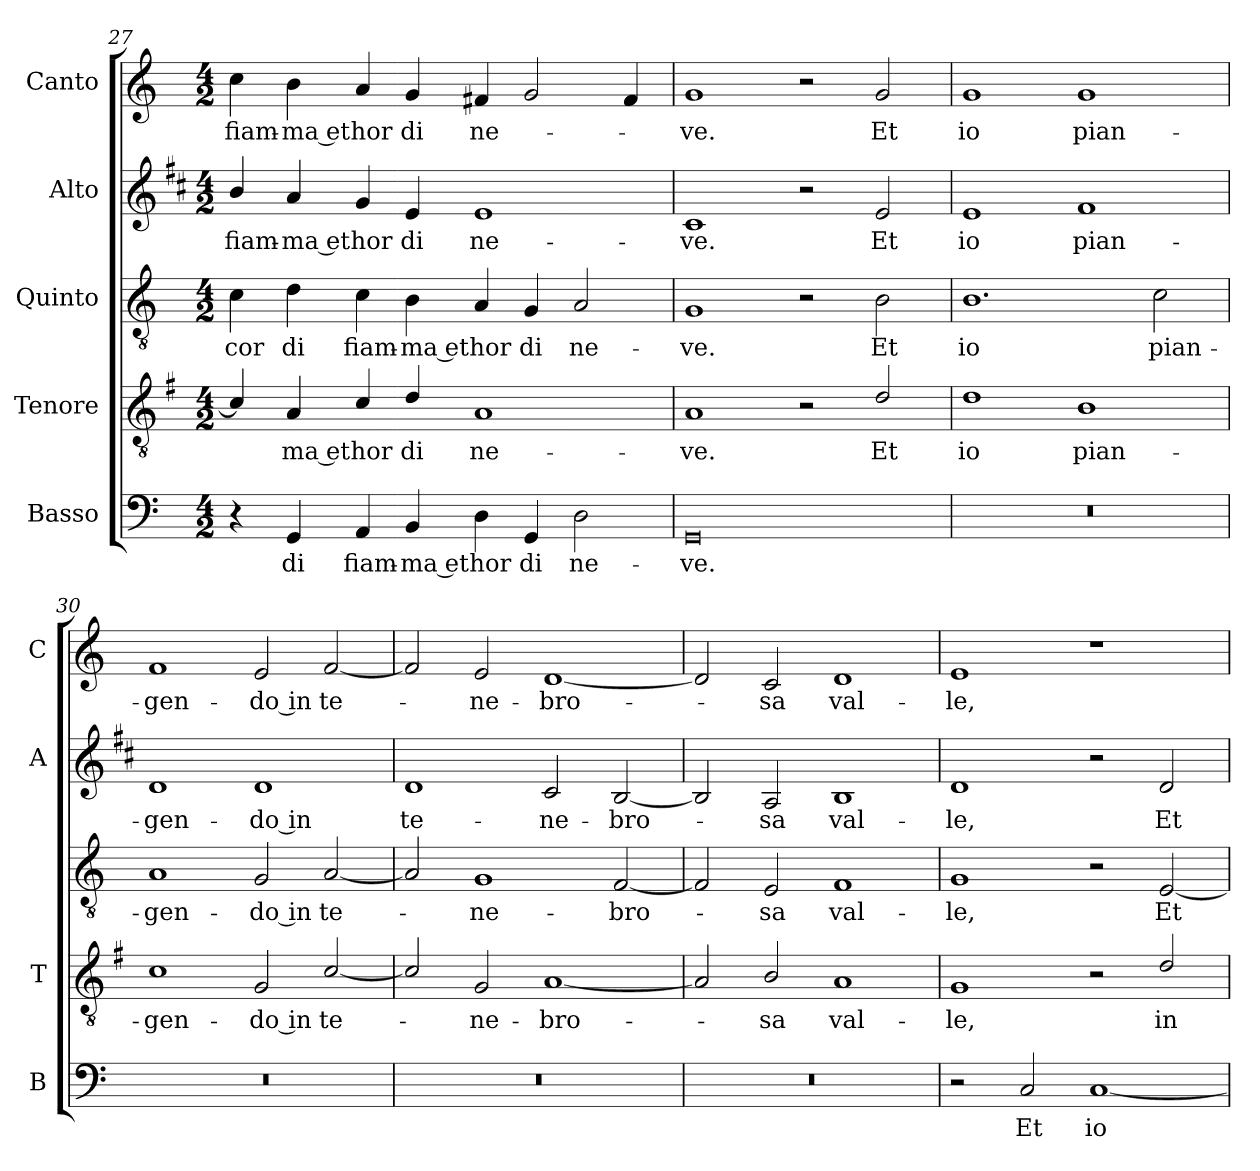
**kern	**text	**kern	**text	**kern	**text	**kern	**text	**kern	**text
*part5	*part5	*part4	*part4	*part3	*part3	*part2	*part2	*part1	*part1
*staff5	*staff5	*staff4	*staff4	*staff3	*staff3	*staff2	*staff2	*staff1	*staff1
*I"Basso	*	*I"Tenore	*	*I"Quinto	*	*I"Alto	*	*I"Canto	*
*I'B	*	*I'T	*	*	*	*I'A	*	*I'C	*
*clefF4	*	*clefGv2	*	*clefGv2	*	*clefG2	*	*clefG2	*
*	*	*ITrd4c7	*	*	*	*ITrd1c2	*	*	*
*k[]	*	*k[]	*	*k[]	*	*k[]	*	*k[]	*
*C:	*	*C:	*	*C:	*	*C:	*	*C:	*
*M4/2	*	*M4/2	*	*M4/2	*	*M4/2	*	*M4/2	*
=27	=27	=27	=27	=27	=27	=27	=27	=27	=27
!	!	!	!	!	!LO:LY:b	!	!LO:LY:b	!	!LO:LY:b
4r	.	4F/]	.	4c\	cor	4a/	fiam-	4cc\	fiam-
!	!LO:LY:b	!	!LO:LY:b	!	!LO:LY:b	!	!LO:LY:b	!	!LO:LY:b
4GG/	di	4D/	-ma et	4d\	di	4g/	-ma et	4b\	-ma et
!	!LO:LY:b	!	!LO:LY:b	!	!LO:LY:b	!	!LO:LY:b	!	!LO:LY:b
4AA/	fiam-	4F/	hor	4c\	fiam-	4f/	hor	4a/	hor
!	!LO:LY:b	!	!LO:LY:b	!	!LO:LY:b	!	!LO:LY:b	!	!LO:LY:b
4BB/	-ma et	4G/	di	4B\	-ma et	4d/	di	4g/	di
!	!LO:LY:b	!	!LO:LY:b	!	!LO:LY:b	!	!LO:LY:b	!	!LO:LY:b
4D\	hor	1D	ne-	4A/	hor	1d	ne-	4f#X/	ne-
!	!LO:LY:b	!	!	!	!LO:LY:b	!	!	!	!
4GG/	di	.	.	4G/	di	.	.	2g/	.
!	!LO:LY:b	!	!	!	!LO:LY:b	!	!	!	!
2D\	ne-	.	.	2A/	ne-	.	.	.	.
.	.	.	.	.	.	.	.	4f#/	.
=28	=28	=28	=28	=28	=28	=28	=28	=28	=28
!	!LO:LY:b	!	!LO:LY:b	!	!LO:LY:b	!	!LO:LY:b	!	!LO:LY:b
0GG	-ve.	1D	-ve.	1G	-ve.	1B	-ve.	1g	-ve.
.	.	2r	.	2r	.	2r	.	2r	.
!	!	!	!LO:LY:b	!	!LO:LY:b	!	!LO:LY:b	!	!LO:LY:b
.	.	2G/	Et	2B\	Et	2d/	Et	2g/	Et
=29	=29	=29	=29	=29	=29	=29	=29	=29	=29
!	!	!	!LO:LY:b	!	!LO:LY:b	!	!LO:LY:b	!	!LO:LY:b
0r	.	1G	io	1.B	io	1d	io	1g	io
!	!	!	!LO:LY:b	!	!	!	!LO:LY:b	!	!LO:LY:b
.	.	1E	pian-	.	.	1e	pian-	1g	pian-
!	!	!	!	!	!LO:LY:b	!	!	!	!
.	.	.	.	2c\	pian-	.	.	.	.
!!LO:LB:g=z
=30	=30	=30	=30	=30	=30	=30	=30	=30	=30
!	!	!	!LO:LY:b	!	!LO:LY:b	!	!LO:LY:b	!	!LO:LY:b
0r	.	1F	-gen-	1A	-gen-	1c	-gen-	1f	-gen-
!	!	!	!LO:LY:b	!	!LO:LY:b	!	!LO:LY:b	!	!LO:LY:b
.	.	2C/	-do in	2G/	-do in	1c	-do in	2e/	-do in
!	!	!	!LO:LY:b	!	!LO:LY:b	!	!	!	!LO:LY:b
.	.	[2F/	te-	[2A/	te-	.	.	[2f/	te-
=31	=31	=31	=31	=31	=31	=31	=31	=31	=31
!	!	!	!	!	!	!	!LO:LY:b	!	!
0r	.	2F/]	.	2A/]	.	1c	te-	2f/]	.
!	!	!	!LO:LY:b	!	!LO:LY:b	!	!	!	!LO:LY:b
.	.	2C/	-ne-	1G	-ne-	.	.	2e/	-ne-
!	!	!	!LO:LY:b	!	!	!	!LO:LY:b	!	!LO:LY:b
.	.	[1D	-bro-	.	.	2B/	-ne-	[1d	-bro-
!	!	!	!	!	!LO:LY:b	!	!LO:LY:b	!	!
.	.	.	.	[2F/	-bro-	[2A/	-bro-	.	.
=32	=32	=32	=32	=32	=32	=32	=32	=32	=32
0r	.	2D/]	.	2F/]	.	2A/]	.	2d/]	.
!	!	!	!LO:LY:b	!	!LO:LY:b	!	!LO:LY:b	!	!LO:LY:b
.	.	2E/	-sa	2E/	-sa	2G/	-sa	2c/	-sa
!	!	!	!LO:LY:b	!	!LO:LY:b	!	!LO:LY:b	!	!LO:LY:b
.	.	1D	val-	1F	val-	1A	val-	1d	val-
=33	=33	=33	=33	=33	=33	=33	=33	=33	=33
!	!	!	!LO:LY:b	!	!LO:LY:b	!	!LO:LY:b	!	!LO:LY:b
2r	.	1C	-le,	1G	-le,	1c	-le,	1e	-le,
!	!LO:LY:b	!	!	!	!	!	!	!	!
2C/	Et	.	.	.	.	.	.	.	.
!	!LO:LY:b	!	!	!	!	!	!	!	!
[1C	io	2r	.	2r	.	2r	.	1r	.
!	!	!	!LO:LY:b	!	!LO:LY:b	!	!LO:LY:b	!	!
.	.	2G/	in	[2E/	Et	2c/	Et	.	.
=	=	=	=	=	=	=	=	=	=
*-	*-	*-	*-	*-	*-	*-	*-	*-	*-
